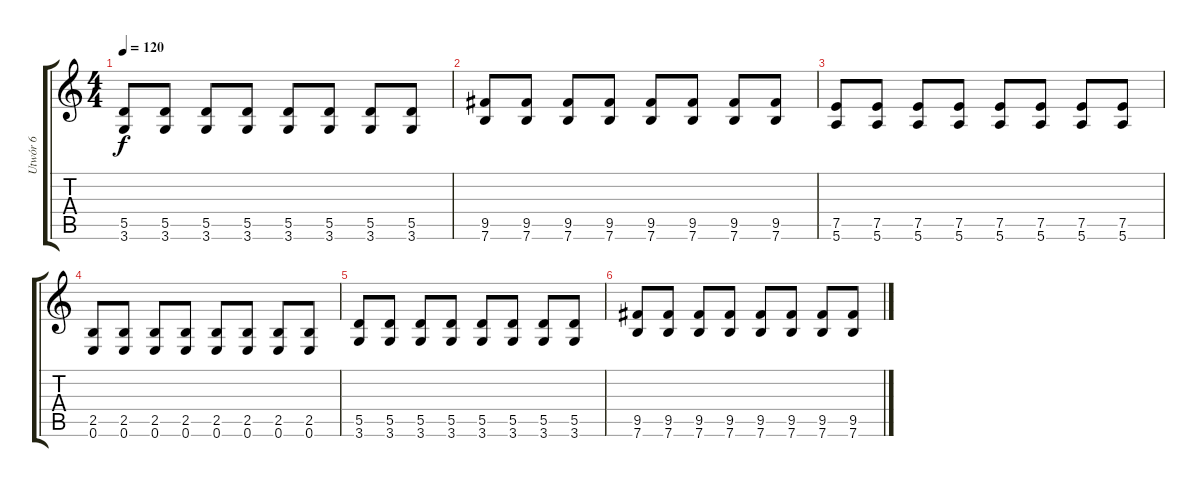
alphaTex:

\track ("Utwór 6" "Utwór 6") {instrument distortionguitar}
\staff {score tabs}
\tuning (E4 B3 G3 D3 A2 E2) {hide}
\ts (4 4)
\tempo 120
\clef g2
\ks c
(5.5 3.6).8{dy f volume 8} (5.5 3.6).8 (5.5 3.6).8 (5.5 3.6).8 (5.5 3.6).8{volume 6} (5.5 3.6).8 (5.5 3.6).8 (5.5 3.6).8 |
(9.5 7.6).8{volume 4} (9.5 7.6).8 (9.5 7.6).8 (9.5 7.6).8 (9.5 7.6).8{volume 2} (9.5 7.6).8 (9.5 7.6).8 (9.5 7.6).8 |
(7.5 5.6).8{volume 0} (7.5 5.6).8 (7.5 5.6).8 (7.5 5.6).8 (7.5 5.6).8 (7.5 5.6).8 (7.5 5.6).8 (7.5 5.6).8 |
(2.5 0.6).8 (2.5 0.6).8 (2.5 0.6).8 (2.5 0.6).8 (2.5 0.6).8 (2.5 0.6).8 (2.5 0.6).8 (2.5 0.6).8 |
(5.5 3.6).8 (5.5 3.6).8 (5.5 3.6).8 (5.5 3.6).8 (5.5 3.6).8 (5.5 3.6).8 (5.5 3.6).8 (5.5 3.6).8 |
(9.5 7.6).8 (9.5 7.6).8 (9.5 7.6).8 (9.5 7.6).8 (9.5 7.6).8 (9.5 7.6).8 (9.5 7.6).8 (9.5 7.6).8
